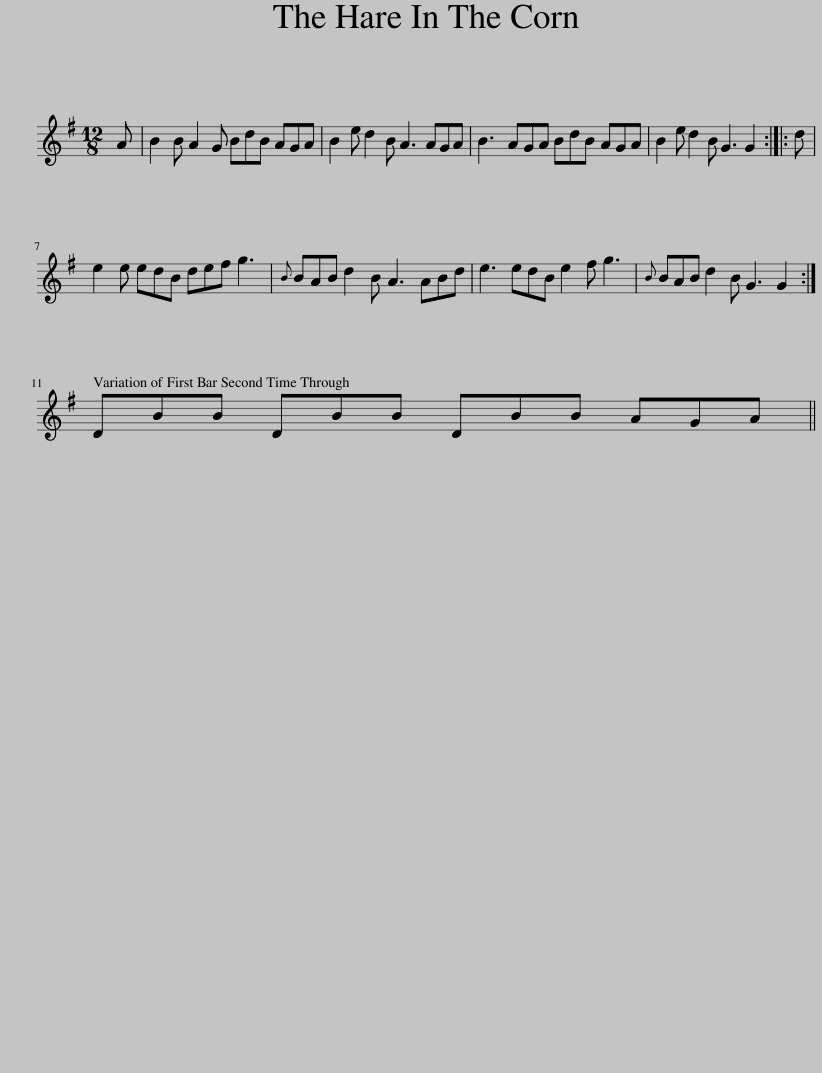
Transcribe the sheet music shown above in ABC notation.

X:1
L:1/8
M:12/8
I:linebreak $
K:G
V:1 treble
V:1
 A | B2 B A2 G BdB AGA | B2 e d2 B A3 AGA | B3 AGA BdB AGA | B2 e d2 B G3 G2 :: %5
 d |$ e2 e edB def g3 |{B} BAB d2 B A3 ABd | e3 edB e2 f g3 |{B} BAB d2 B G3 G2 :|$ %10
 DBB DBB DBB AGA || %11
